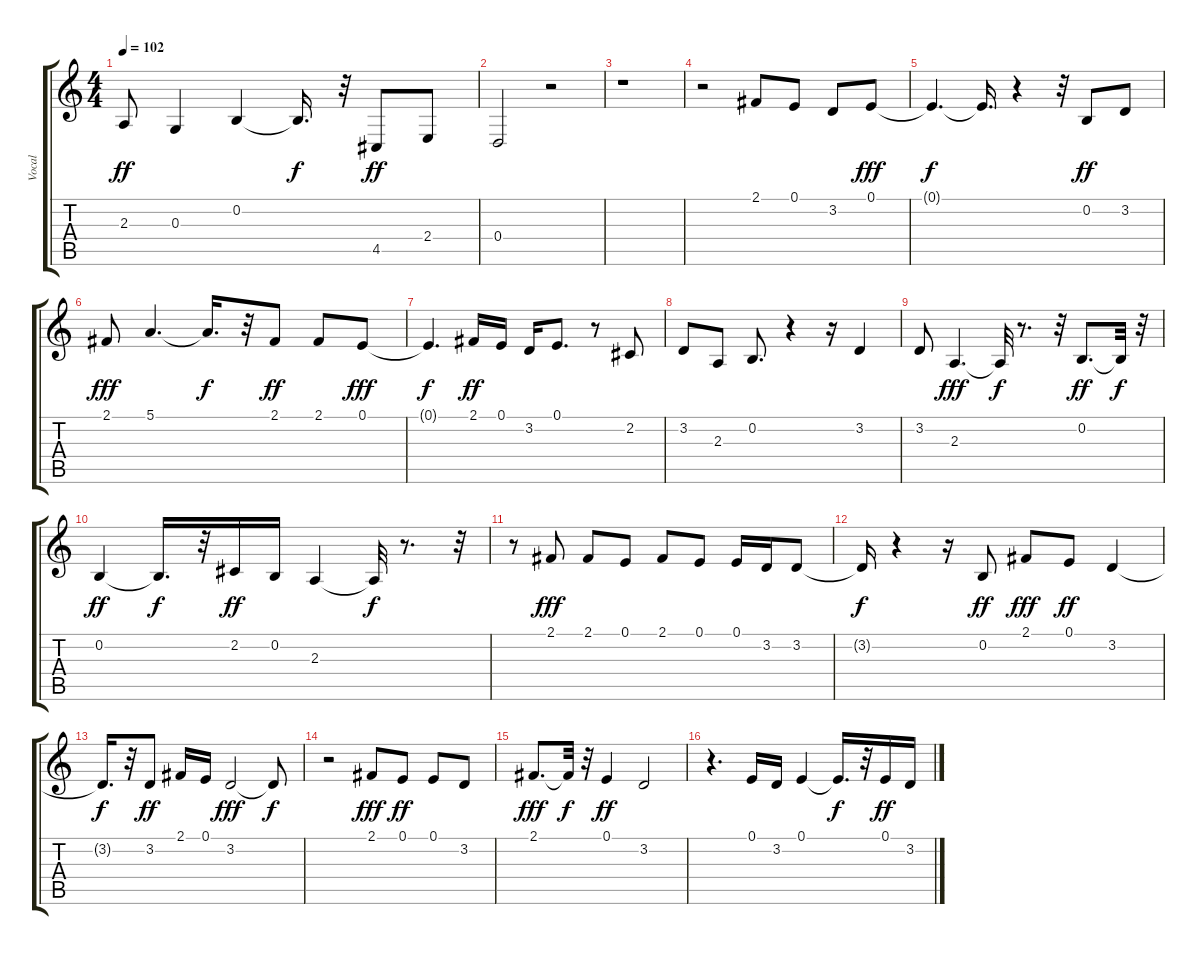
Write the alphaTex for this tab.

\track ("Vocal" "Vocal") {instrument lead6voice}
\staff {score tabs}
\tuning (E4 B3 G3 D3 A2 E2) {hide}
\ts (4 4)
\tempo 102
\clef g2
\ks c
2.3.8{dy ff} 0.3.4 0.2.4 0.2{t}.16{d dy f} r.32 4.5.8{dy ff} 2.4.8 |
0.4.2 r.2 |
r.1 |
r.2 2.1.8 0.1.8 3.2.8 0.1.8{dy fff} |
0.1{t}.4{d dy f} 0.1{t}.16{d} r.4 r.32 0.2.8{dy ff} 3.2.8 |
2.1.8{dy fff} 5.1.4{d} 5.1{t}.16{d dy f} r.32 2.1.8{dy ff} 2.1.8 0.1.8{dy fff} |
0.1{t}.4{d dy f} 2.1.16{dy ff} 0.1.16 3.2.16 0.1.8{d} r.8 2.2.8 |
3.2.8 2.3.8 0.2.8{d} r.4 r.16 3.2.4 |
3.2.8 2.3.4{d dy fff} 2.3{t}.32{dy f} r.8{d} r.32 0.2.8{d dy ff} 0.2{t}.32{dy f} r.32 |
0.2.4{dy ff} 0.2{t}.16{d dy f} r.32 2.2.16{dy ff} 0.2.16 2.3.4 2.3{t}.32{dy f} r.8{d} r.32 |
r.8 2.1.8{dy fff} 2.1.8 0.1.8 2.1.8 0.1.8 0.1.16 3.2.16 3.2.8 |
3.2{t}.16{dy f} r.4 r.16 0.2.8{dy ff} 2.1.8{dy fff} 0.1.8{dy ff} 3.2.4 |
3.2{t}.16{d dy f} r.32 3.2.8{dy ff} 2.1.16 0.1.16 3.2.2{dy fff} 3.2{t}.8{dy f} |
r.2 2.1.8{dy fff} 0.1.8{dy ff} 0.1.8 3.2.8 |
2.1.8{d dy fff} 2.1{t}.32{dy f} r.32 0.1.4{dy ff} 3.2.2 |
r.4{d} 0.1.16 3.2.16 0.1.4 0.1{t}.16{d dy f} r.32 0.1.16{dy ff} 3.2.16
